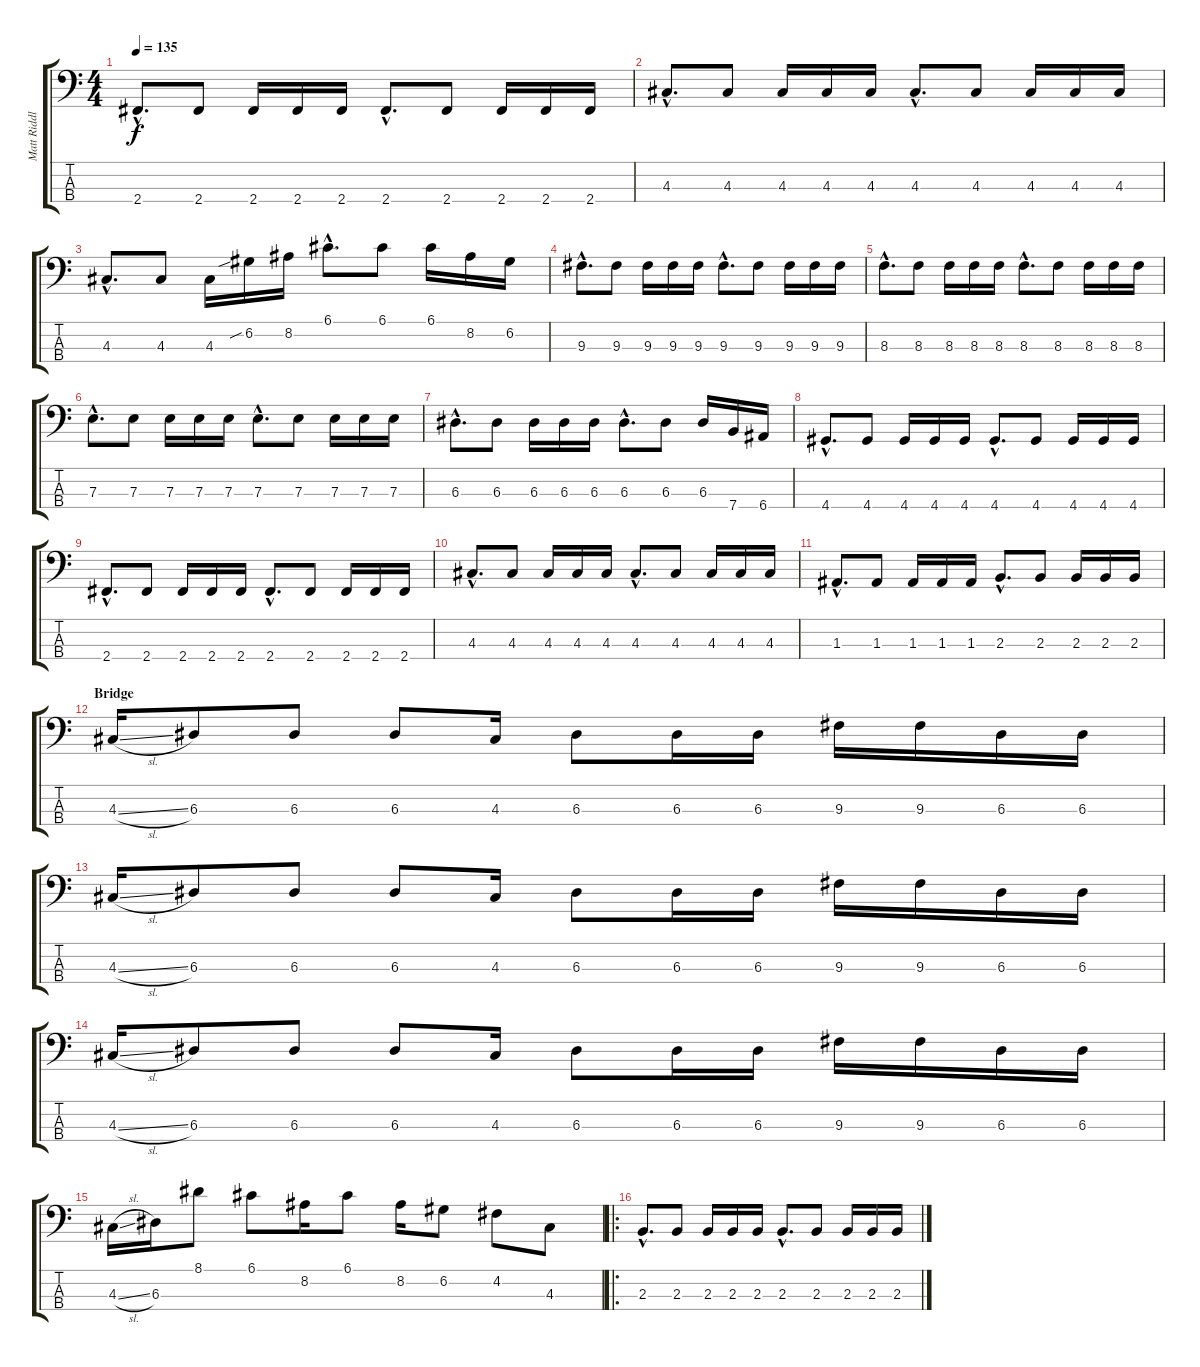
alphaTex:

\track ("Matt Riddle" "Matt Riddl") {instrument electricbasspick}
\staff {score tabs}
\tuning (G2 D2 A1 E1) {hide}
\ts (4 4)
\tempo 135
\clef f4
\ks c
2.4{hac}.8{d dy f} 2.4.8 2.4.16 2.4.16 2.4.16 2.4{hac}.8{d} 2.4.8 2.4.16 2.4.16 2.4.16 |
4.3{hac}.8{d} 4.3.8 4.3.16 4.3.16 4.3.16 4.3{hac}.8{d} 4.3.8 4.3.16 4.3.16 4.3.16 |
4.3{hac}.8{d} 4.3.8 4.3.16 6.2{sib}.16 8.2.16 6.1{hac}.8{d} 6.1.8 6.1.16 8.2.16 6.2.16 |
9.3{hac}.8{d} 9.3.8 9.3.16 9.3.16 9.3.16 9.3{hac}.8{d} 9.3.8 9.3.16 9.3.16 9.3.16 |
8.3{hac}.8{d} 8.3.8 8.3.16 8.3.16 8.3.16 8.3{hac}.8{d} 8.3.8 8.3.16 8.3.16 8.3.16 |
7.3{hac}.8{d} 7.3.8 7.3.16 7.3.16 7.3.16 7.3{hac}.8{d} 7.3.8 7.3.16 7.3.16 7.3.16 |
6.3{hac}.8{d} 6.3.8 6.3.16 6.3.16 6.3.16 6.3{hac}.8{d} 6.3.8 6.3.16 7.4.16 6.4.16 |
4.4{hac}.8{d} 4.4.8 4.4.16 4.4.16 4.4.16 4.4{hac}.8{d} 4.4.8 4.4.16 4.4.16 4.4.16 |
2.4{hac}.8{d} 2.4.8 2.4.16 2.4.16 2.4.16 2.4{hac}.8{d} 2.4.8 2.4.16 2.4.16 2.4.16 |
4.3{hac}.8{d} 4.3.8 4.3.16 4.3.16 4.3.16 4.3{hac}.8{d} 4.3.8 4.3.16 4.3.16 4.3.16 |
1.3{hac}.8{d} 1.3.8 1.3.16 1.3.16 1.3.16 2.3{hac}.8{d} 2.3.8 2.3.16 2.3.16 2.3.16 |
\section ("" "Bridge")
4.3{sl}.16 6.3.8 6.3.8 6.3.8 4.3.16 6.3.8 6.3.16 6.3.16 9.3.16 9.3.16 6.3.16 6.3.16 |
4.3{sl}.16 6.3.8 6.3.8 6.3.8 4.3.16 6.3.8 6.3.16 6.3.16 9.3.16 9.3.16 6.3.16 6.3.16 |
4.3{sl}.16 6.3.8 6.3.8 6.3.8 4.3.16 6.3.8 6.3.16 6.3.16 9.3.16 9.3.16 6.3.16 6.3.16 |
4.3{sl}.16 6.3.16 8.1.8 6.1.8 8.2.16 6.1.8 8.2.16 6.2.8 4.2.8 4.3.8 |
\ro
2.3{hac}.8{d} 2.3.8 2.3.16 2.3.16 2.3.16 2.3{hac}.8{d} 2.3.8 2.3.16 2.3.16 2.3.16
